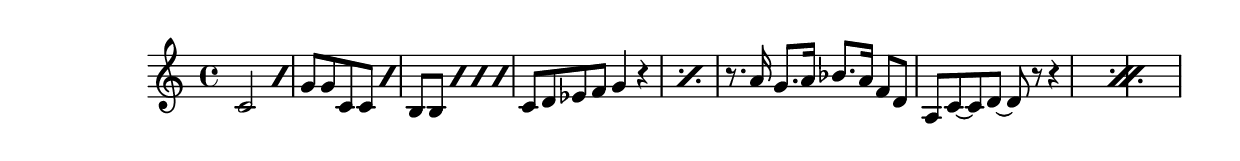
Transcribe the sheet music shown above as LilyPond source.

\version "1.5.68"
\header {
texidoc = "Measure and beat repeats are supported."
}
	
\score { \notes \relative c' \context Voice { \time 4/4
   \repeat "percent" 2 { c2 }

   % the chairman dances
   \repeat "percent" 2 { g'8 g c, c  }   
   \repeat "percent" 4 { b8 b8  }
   \repeat "percent" 2 { c8 d es f g4 r4  }   
   
   % riff
   \repeat "percent" 2 { r8. a16 g8. a16 bes8. a16 f8 d |  a c8 ~ c8 d8 ~ d8 r8 r4 }
   


     }}
